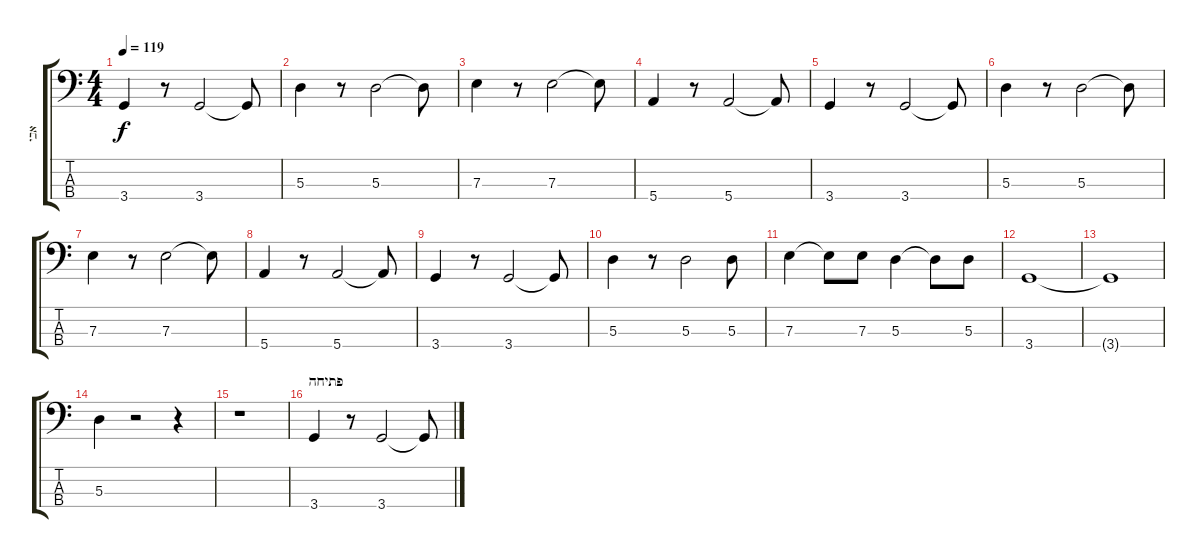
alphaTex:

\track ("אבי" "אבי") {instrument electricbassfinger}
\staff {score tabs}
\tuning (G2 D2 A1 E1) {hide}
\ts (4 4)
\tempo 119
\clef f4
\ks c
3.4.4{dy f} r.8 3.4.2 3.4{t}.8 |
5.3.4 r.8 5.3.2 5.3{t}.8 |
7.3.4 r.8 7.3.2 7.3{t}.8 |
5.4.4 r.8 5.4.2 5.4{t}.8 |
3.4.4 r.8 3.4.2 3.4{t}.8 |
5.3.4 r.8 5.3.2 5.3{t}.8 |
7.3.4 r.8 7.3.2 7.3{t}.8 |
5.4.4 r.8 5.4.2 5.4{t}.8 |
3.4.4 r.8 3.4.2 3.4{t}.8 |
5.3.4 r.8 5.3.2 5.3.8 |
7.3.4 7.3{t}.8 7.3.8 5.3.4 5.3{t}.8 5.3.8 |
3.4.1 |
3.4{t}.1 |
5.3.4 r.2 r.4 |
r.1 |
\section ("" "פתיחה")
3.4.4 r.8 3.4.2 3.4{t}.8
